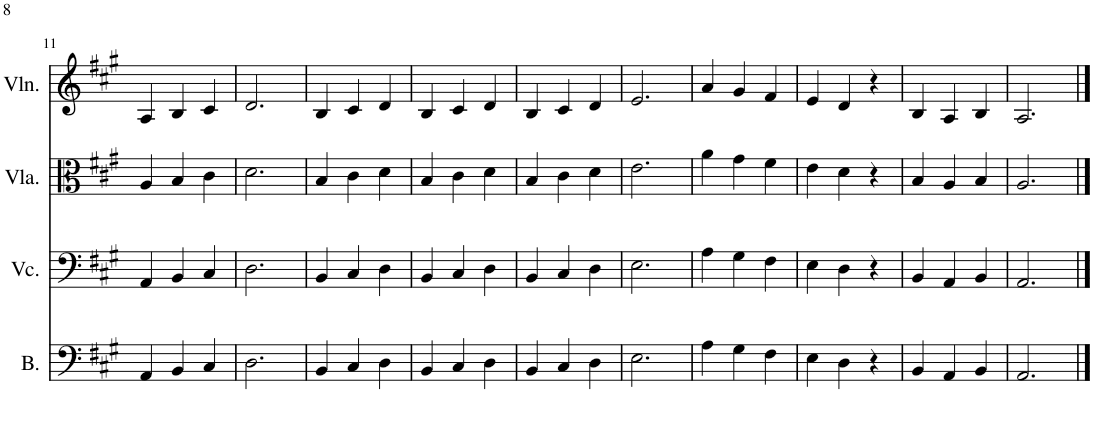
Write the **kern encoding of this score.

**kern	**kern	**kern	**kern
*part4	*part3	*part2	*part1
*staff4	*staff3	*staff2	*staff1
*I"Bass	*I"Cello	*I"Viola	*I"Violin
*I'B.	*	*I'Vla.	*I'Vln.
!!LO:PB:g=z
*clefF4	*clefF4	*clefC3	*clefG2
*Trd7c12	*	*	*
*k[f#c#g#]	*k[f#c#g#]	*k[f#c#g#]	*k[f#c#g#]
*M3/4	*M3/4	*M3/4	*M3/4
=11	=11	=11	=11
4AA/	4AA/	4A/	4A/
4BB/	4BB/	4B/	4B/
4C#/	4C#/	4c#\	4c#/
=12	=12	=12	=12
2.D\	2.D\	2.d\	2.d/
=13	=13	=13	=13
4BB/	4BB/	4B/	4B/
4C#/	4C#/	4c#\	4c#/
4D\	4D\	4d\	4d/
=14	=14	=14	=14
4BB/	4BB/	4B/	4B/
4C#/	4C#/	4c#\	4c#/
4D\	4D\	4d\	4d/
=15	=15	=15	=15
4BB/	4BB/	4B/	4B/
4C#/	4C#/	4c#\	4c#/
4D\	4D\	4d\	4d/
=16	=16	=16	=16
2.E\	2.E\	2.e\	2.e/
=17	=17	=17	=17
4A\	4A\	4a\	4a/
4G#\	4G#\	4g#\	4g#/
4F#\	4F#\	4f#\	4f#/
=18	=18	=18	=18
4E\	4E\	4e\	4e/
4D\	4D\	4d\	4d/
4r	4r	4r	4r
=19	=19	=19	=19
4BB/	4BB/	4B/	4B/
4AA/	4AA/	4A/	4A/
4BB/	4BB/	4B/	4B/
=20	=20	=20	=20
2.AA/	2.AA/	2.A/	2.A/
==	==	==	==
*-	*-	*-	*-
